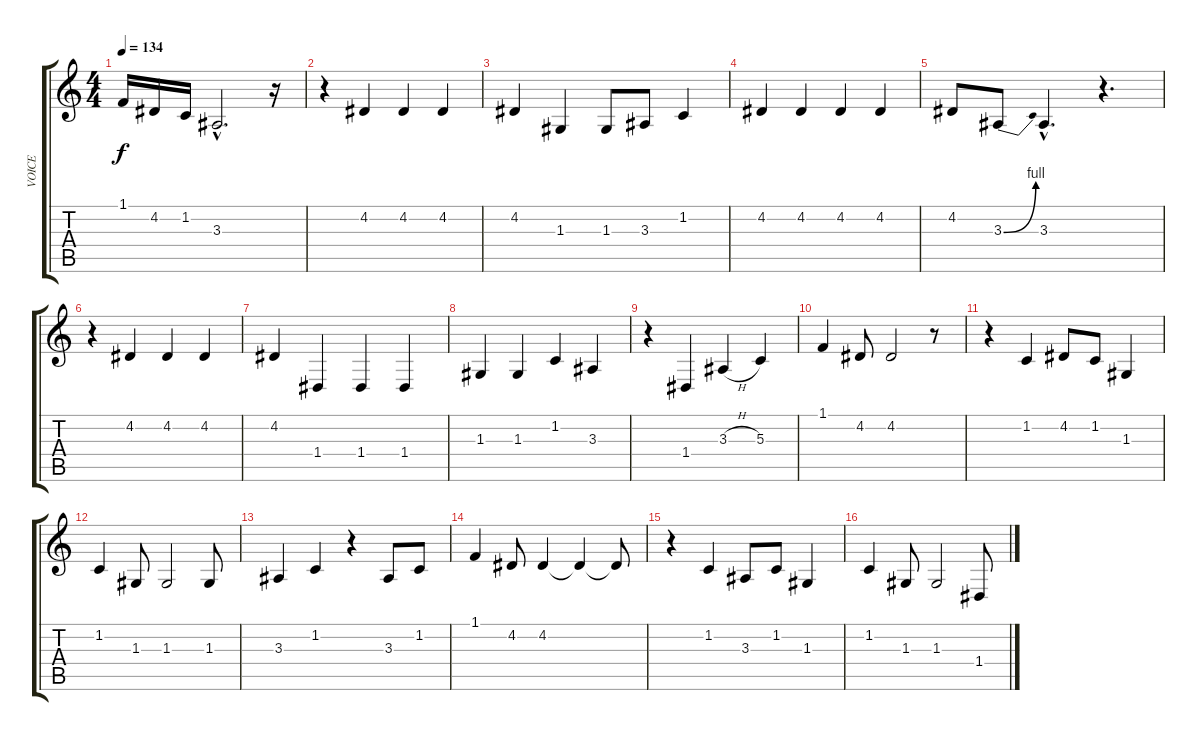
\track ("VOICE" "VOICE") {instrument violin}
\staff {score tabs}
\tuning (E4 B3 G3 D3 A2 E2) {hide}
\ts (4 4)
\tempo 134
\clef g2
\ks c
1.1.16{dy f} 4.2.16 1.2.16 3.3{hac}.2{d} r.16 |
r.4 4.2.4 4.2.4 4.2.4 |
4.2.4 1.3.4 1.3.8 3.3.8 1.2.4 |
4.2.4 4.2.4 4.2.4 4.2.4 |
4.2.8 3.3{be (bend 0 0 60 4)}.8 3.3{hac}.4{d} r.4{d} |
r.4 4.2.4 4.2.4 4.2.4 |
4.2.4 1.4.4 1.4.4 1.4.4 |
1.3.4 1.3.4 1.2.4 3.3.4 |
r.4 1.4.4 3.3{h}.4 5.3.4 |
1.1.4 4.2.8 4.2.2 r.8 |
r.4 1.2.4 4.2.8 1.2.8 1.3.4 |
1.2.4 1.3.8 1.3.2 1.3.8 |
3.3.4 1.2.4 r.4 3.3.8 1.2.8 |
1.1.4 4.2.8 4.2.4 4.2{t}.4 4.2{t}.8 |
r.4 1.2.4 3.3.8 1.2.8 1.3.4 |
1.2.4 1.3.8 1.3.2 1.4.8
